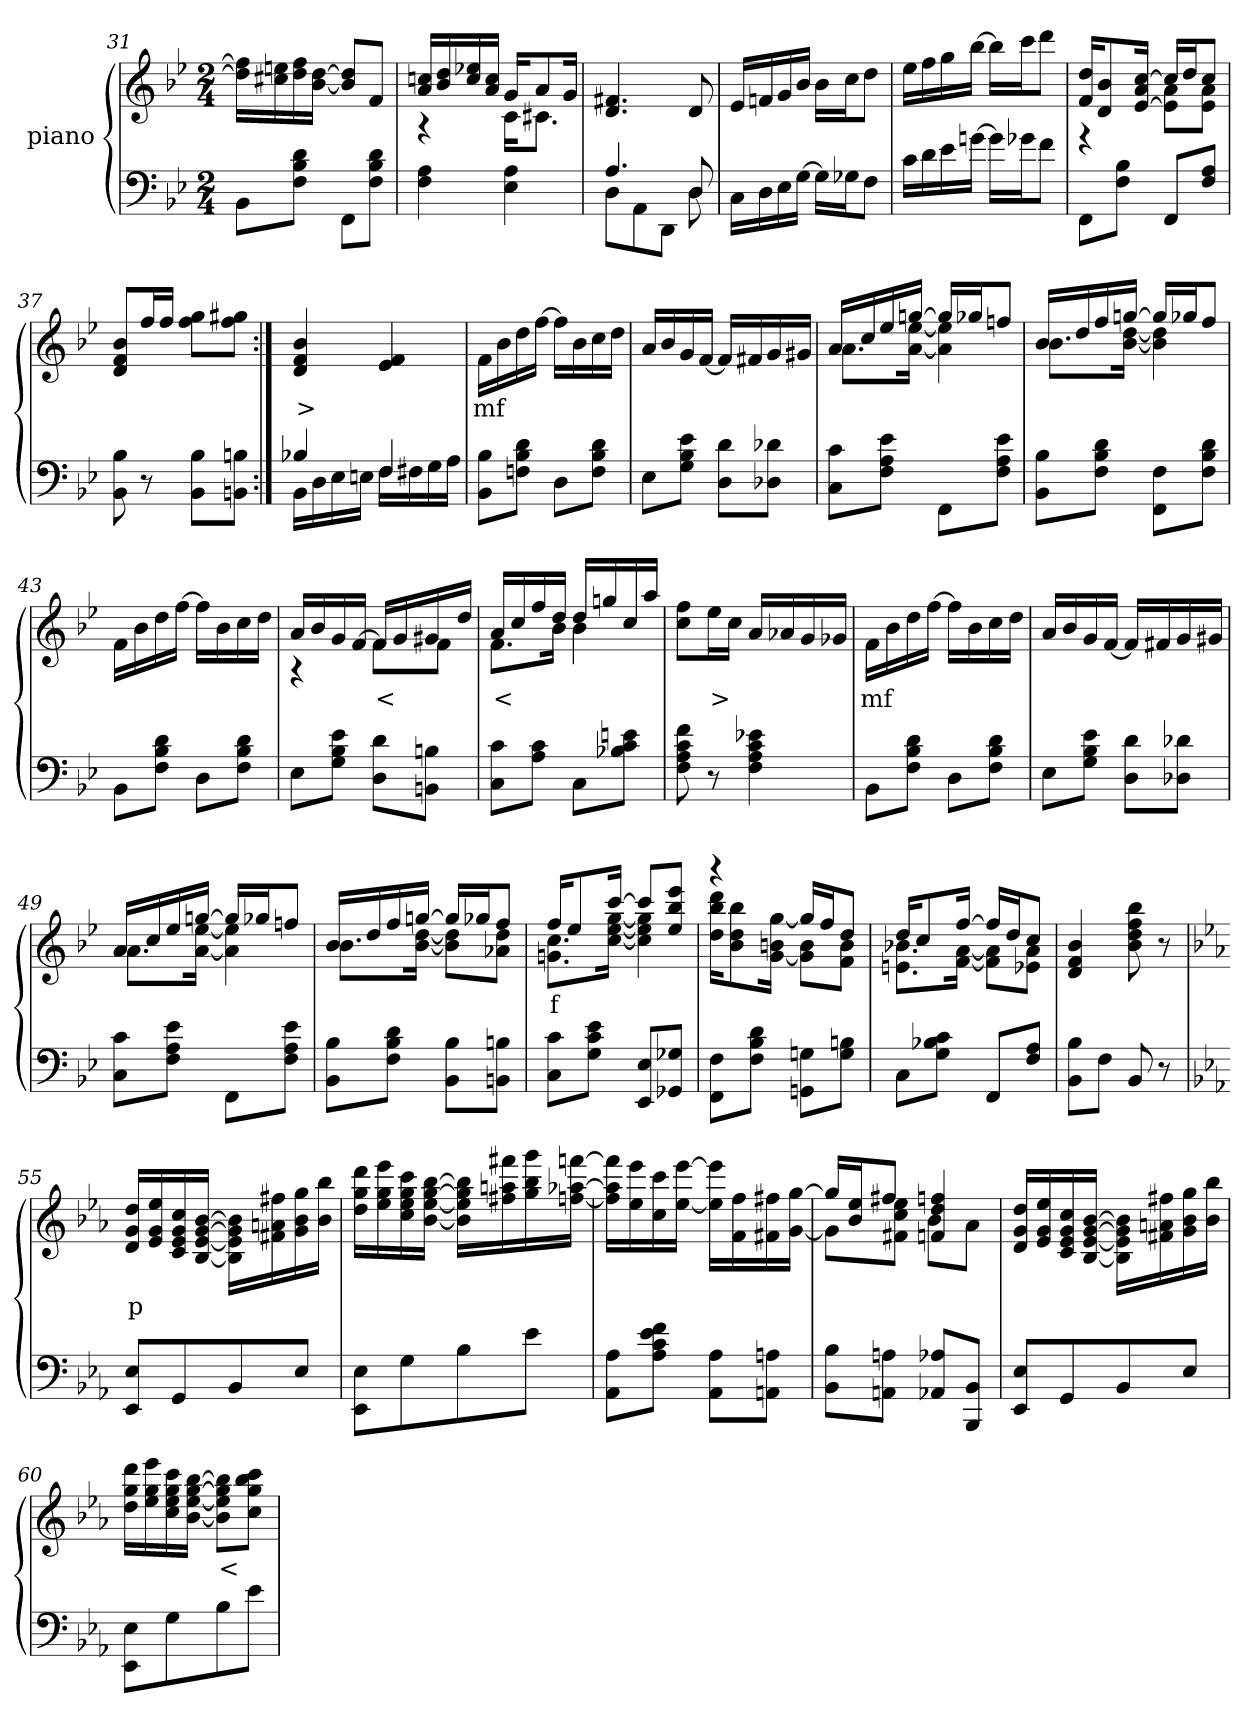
**kern	**kern	**text
*part2	*part1	*part1
*staff2	*staff1	*staff1
*I"piano	*I"piano	*
*clefF4	*clefG2	*
*k[b-e-]	*k[b-e-]	*
*M2/4	*M2/4	*
=31	=31	=31
8BB-L	16ff] 16dd]LL	.
.	16een 16cc#X	.
8d 8B- 8FJ	16ff 16dd	.
.	[16dd [16b-JJ	.
8FFL	8dd] 8b-]L	.
8d 8B- 8FJ	8fJ	.
=32	=32	=32
*	*^	*
4A 4F	16ccn 16aLL	4r	.
.	16dd 16b-	.	.
.	16ee-X 16cc	.	.
.	16cc 16aJJ	.	.
4A 4E-	16gKL	16cKL	.
.	8a	8.c#XJ	.
.	16gJk	.	.
*	*v	*v	*
=33	=33	=33
*^	*	*
4.A	8DL	4.f#X 4.d	.
.	8AA	.	.
.	8DDJ	.	.
8D	8D	8d	.
*v	*v	*	*
=34	=34	=34
16CLL	16e-LL	.
16D	16fn	.
16E-	16g	.
[16GJJ	16b-JJ	.
16GLL]	16b-LL	.
16G-XJ	16ccJ	.
8FJ	8ddJ	.
=35	=35	=35
16cLL	16ee-LL	.
16d	16ff	.
16e-	16gg	.
[16gnJJ	[16bb-JJ	.
16gLL]	16bb-LL]	.
16g-XJ	16cccJ	.
8fJ	8dddJ	.
=36	=36	=36
*	*^	*
8FFL	16dd 16fKL	4r	.
.	8b- 8d	.	.
8B- 8FJ	.	.	.
.	[16cc 16a [16e-Jk	.	.
8FFL	16ccLL]	8a 8e-]L	.
.	16ddJ	.	.
8A 8FJ	8ccJ	8a 8e-J	.
*	*v	*v	*
=37	=37	=37
8B- 8BB-	8b- 8f 8dL	.
8r	16ffL	.
.	16ffJJ	.
8B- 8BB-L	8gg 8ffL	.
8Bn 8BBnJ	8gg#X 8ffJ	.
=38:|!	=38:|!	=38:|!
*^	*	*
4B-X	16BB-LL	4b- 4f 4d	>
.	16D	.	.
.	16E-	.	.
.	16EnJJ	.	.
4F	16FLL	4f 4e-	.
.	16F#X	.	.
.	16G	.	.
.	16AJJ	.	.
*v	*v	*	*
=39	=39	=39
8B- 8BB-L	16fLL	mf
.	16b-	.
8d 8B- 8FnJ	16dd	.
.	[16ffJJ	.
8DL	16ffLL]	.
.	16b-	.
8d 8B- 8FJ	16cc	.
.	16ddJJ	.
=40	=40	=40
8E-L	16aLL	.
.	16b-	.
8e- 8B- 8GJ	16g	.
.	[16fJJ	.
8d 8DL	16fLL]	.
.	16f#X	.
8d-X 8D-XJ	16g	.
.	16g#XJJ	.
=41	=41	=41
*	*^	*
8c 8CL	16aLL	8.aL	.
.	16cc	.	.
8e- 8A 8FJ	16ee-	.	.
.	[16ggnJJ	[16ee- [16aJk	.
8FFL	16ggLL]	4ee-] 4a]	.
.	16gg-XJ	.	.
8e- 8A 8FJ	8ffnJ	.	.
=42	=42	=42	=42
8B- 8BB-L	16b-LL	8.b-L	.
.	16dd	.	.
8d 8B- 8FJ	16ff	.	.
.	[16ggnJJ	[16dd [16b-Jk	.
8F 8FFL	16ggLL]	4dd] 4b-]	.
.	16gg-XJ	.	.
8d 8B- 8FJ	8ffJ	.	.
*	*v	*v	*
=43	=43	=43
8BB-L	16fLL	.
.	16b-	.
8d 8B- 8FJ	16dd	.
.	[16ffJJ	.
8DL	16ffLL]	.
.	16b-	.
8d 8B- 8FJ	16cc	.
.	16ddJJ	.
=44	=44	=44
*	*^	*
8E-L	16aLL	4r	.
.	16b-	.	.
8e- 8B- 8GJ	16g	.	.
.	[16fJJ	.	.
8d 8DL	16fLL	8fL]	<
.	16g	.	.
8Bn 8BBnJ	16g#X	8fJ	.
.	16ddJJ	.	.
=45	=45	=45	=45
8c 8CL	16aLL	8.fL	<
.	16cc	.	.
8c 8AJ	16ff	.	.
.	16ddJJ	16b-Jk	.
8CL	16ddLL	4b-	.
.	16ggn	.	.
8en 8c 8B-XJ	16cc	.	.
.	16aaJJ	.	.
*	*v	*v	*
=46	=46	=46
8f 8c 8A 8F	8ff 8ccL	.
8r	16ee-L	>
.	16ccJJ	.
4e-X 4c 4A 4F	16aLL	.
.	16a-X	.
.	16g	.
.	16g-XJJ	.
=47	=47	=47
8BB-L	16fLL	mf
.	16b-	.
8d 8B- 8FJ	16dd	.
.	[16ffJJ	.
8DL	16ffLL]	.
.	16b-	.
8d 8B- 8FJ	16cc	.
.	16ddJJ	.
=48	=48	=48
8E-L	16aLL	.
.	16b-	.
8e- 8B- 8GJ	16g	.
.	[16fJJ	.
8d 8DL	16fLL]	.
.	16f#X	.
8d-X 8D-XJ	16g	.
.	16g#XJJ	.
=49	=49	=49
*	*^	*
8c 8CL	16aLL	8.aL	.
.	16cc	.	.
8e- 8A 8FJ	16ee-	.	.
.	[16ggnJJ	[16ee- [16aJk	.
8FFL	16ggLL]	4ee-] 4a]	.
.	16gg-XJ	.	.
8e- 8A 8FJ	8ffnJ	.	.
=50	=50	=50	=50
8B- 8BB-L	16b-LL	8.b-L	.
.	16dd	.	.
8d 8B- 8FJ	16ff	.	.
.	[16ggnJJ	[16dd [16b-Jk	.
8B- 8BB-L	16ggLL]	8dd] 8b-]L	.
.	16gg-XJ	.	.
8Bn 8BBnJ	8ffJ	8dd 8a-XJ	.
=51	=51	=51	=51
8c 8CL	16ffKL	8.cc 8.gnL	f
.	8ee-	.	.
8e- 8c 8GJ	.	.	.
.	[16cccJk	[16gg [16ee- [16ccJk	.
8E- 8EE-L	8cccL]	4gg] 4ee-] 4cc]	.
8G-X 8GG-XJ	8eee- 8bb- 8ee-J	.	.
=52	=52	=52	=52
8F 8FFL	4r	16ddd 16bb- 16ddKL	.
.	.	8bb- 8dd 8b-	.
8d 8B- 8FJ	.	.	.
.	.	[16gg 16bn [16gJk	.
8Gn 8GGnL	16ggLL]	8b 8g]L	.
.	16ffJ	.	.
8Bn 8GJ	8ddJ	8b 8fJ	.
=53	=53	=53	=53
8CL	16ddKL	8.b-X 8.enL	.
.	8cc	.	.
8c 8B-X 8GJ	.	.	.
.	[16ffJk	[16a [16fJk	.
8FFL	16ffLL]	8a] 8f]L	.
.	16ddJ	.	.
8A 8FJ	8ccJ	8a 8e-XJ	.
*	*v	*v	*
=54	=54	=54
8B- 8BB-L	4b- 4f 4d	.
8FJ	.	.
8BB-	8bb- 8ff 8dd 8b-	.
8r	8r	.
=55	=55	=55
*k[b-e-a-]	*k[b-e-a-]	*
8E- 8EE-L	16dd 16g 16dLL	p
.	16ee- 16g 16e-	.
8GG	16cc 16g 16e- 16c	.
.	[16b- [16g [16e- [16B-JJ	.
8BB-	16b-] 16g] 16e-] 16B-]LL	.
.	16ff#X 16an 16f#X	.
8E-J	16gg 16b- 16g	.
.	16bb- 16b-JJ	.
=56	=56	=56
8E- 8EE-L	16ddd 16gg 16ddLL	.
.	16eee- 16gg 16ee-	.
8G	16ccc 16gg 16ee- 16cc	.
.	[16bb- [16gg [16ee- [16b-JJ	.
8B-	16bb-] 16gg] 16ee-] 16b-]LL	.
.	16fff#X 16aan 16ff#X	.
8e-J	16ggg 16bb- 16gg	.
.	[16fffn [16aa-X [16ffnJJ	.
=57	=57	=57
8A- 8AA-L	16fff] 16aa-] 16ff]LL	.
.	16eee- 16ee-	.
8f 8e- 8c 8A-J	16ccc 16cc	.
.	[16eee- [16ee-JJ	.
8A- 8AA-L	16eee-] 16ee-]LL	.
.	16ff 16f	.
8An 8AAnJ	16ff#X 16f#X	.
.	[16gg [16gJJ	.
=58	=58	=58
*	*^	*
8B- 8BB-L	16ggLL]	8gL]	.
.	16ee- 16b-J	.	.
8An 8AAnJ	8ff#XJ	8ee- 8cc 8f#XJ	.
8A-X 8AA-XL	4ffn 4dd 4fn	8b-L	.
8BB- 8BBB-J	.	8a-J	.
*	*v	*v	*
=59	=59	=59
8E- 8EE-L	16dd 16g 16dLL	.
.	16ee- 16g 16e-	.
8GG	16cc 16g 16e- 16c	.
.	[16b- [16g [16e- [16B-JJ	.
8BB-	16b-] 16g] 16e-] 16B-]LL	.
.	16ff#X 16an 16f#X	.
8E-J	16gg 16b- 16g	.
.	16bb- 16b-JJ	.
=60	=60	=60
8E- 8EE-L	16ddd 16gg 16ddLL	.
.	16eee- 16gg 16ee-	.
8G	16ccc 16gg 16ee- 16cc	.
.	[16bb- [16gg [16ee- [16b-JJ	.
8B-	8bb-] 8gg] 8ee-] 8b-]L	<
8e-J	8ccc 8bb- 8gg 8ccJ	.
=	=	=
*-	*-	*-
